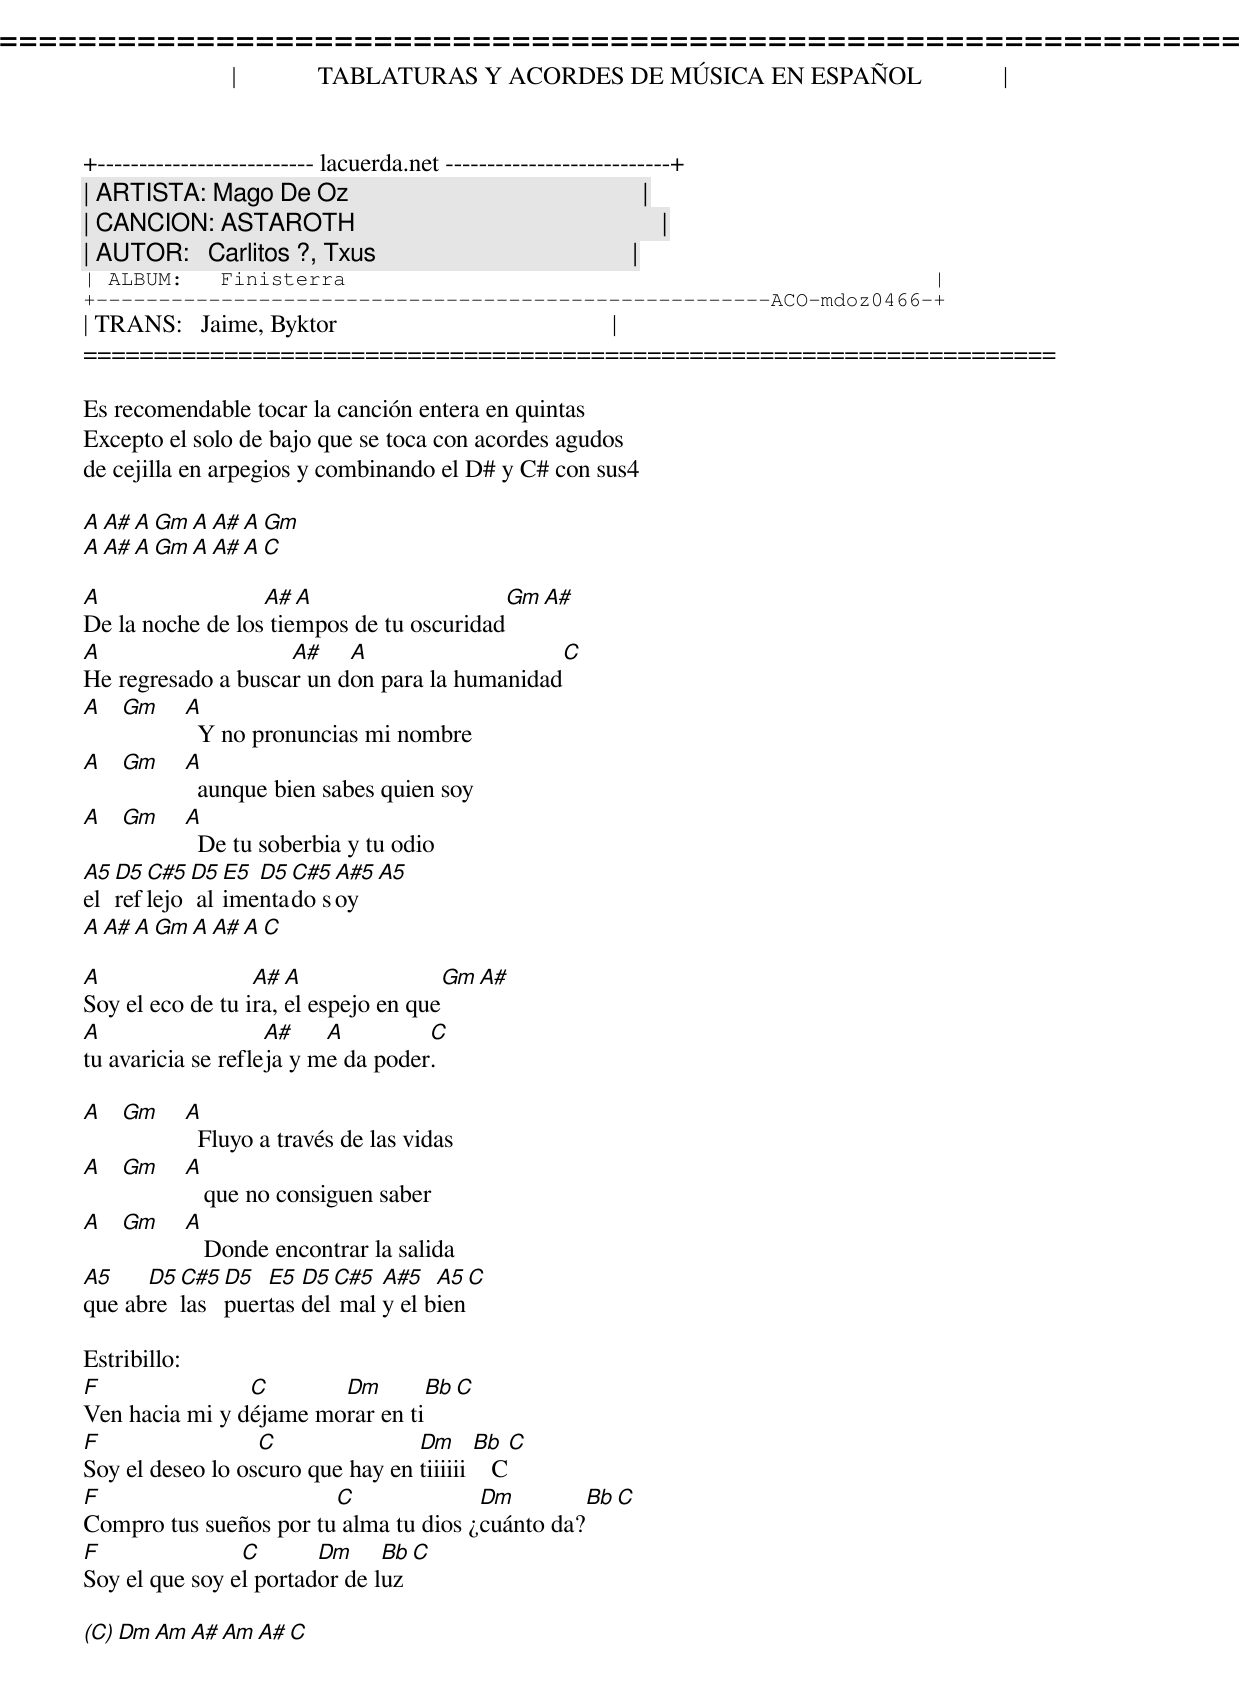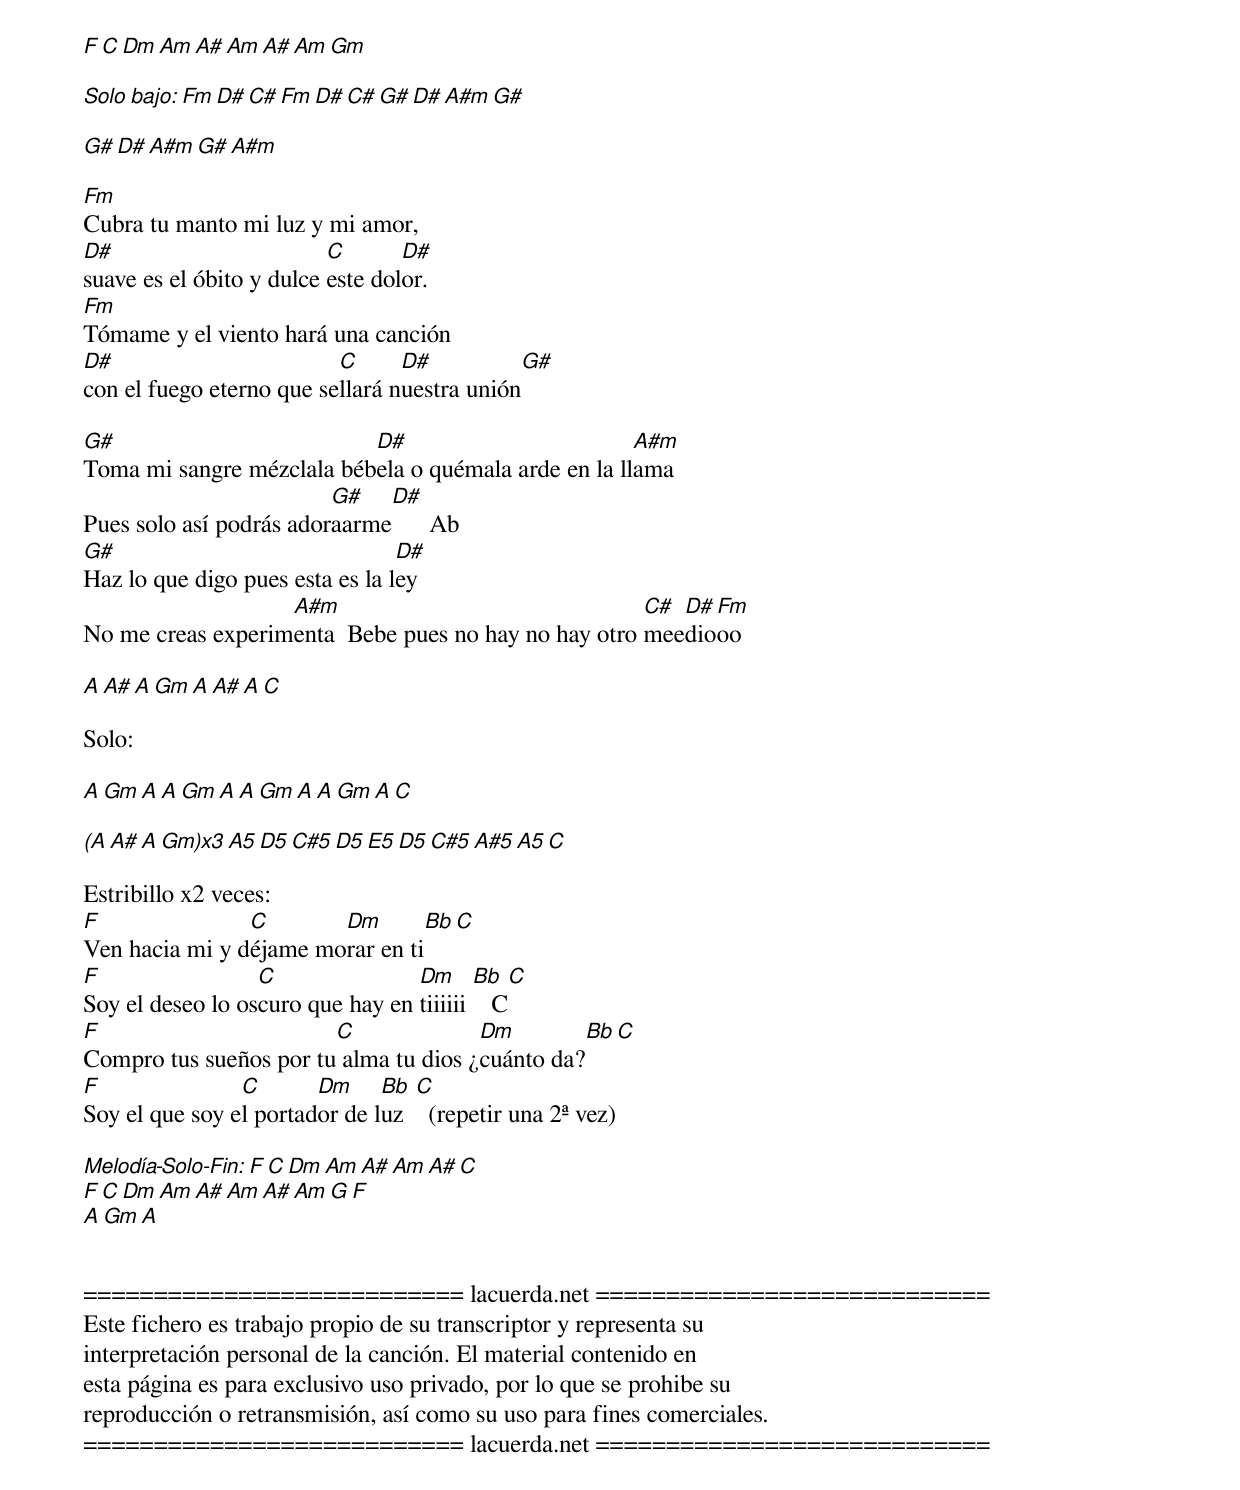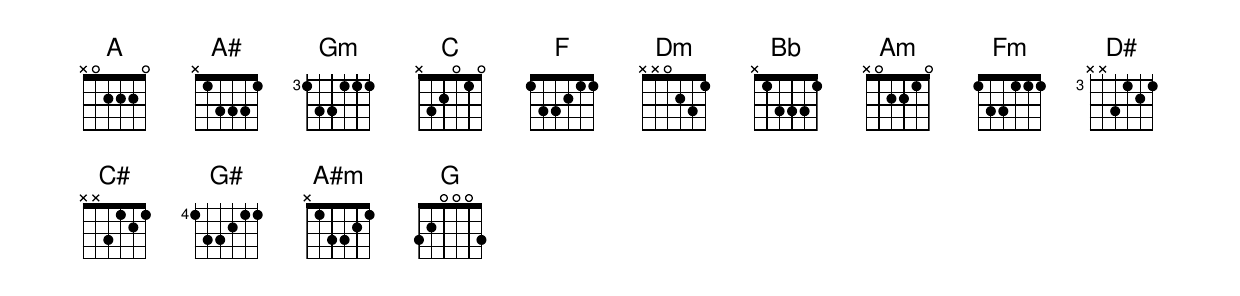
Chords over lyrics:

=====================================================================
|             TABLATURAS Y ACORDES DE MÚSICA EN ESPAÑOL             |
+-------------------------- lacuerda.net ---------------------------+
| ARTISTA: Mago De Oz                                               |
| CANCION: ASTAROTH                                                 |
| AUTOR:   Carlitos ?, Txus                                         |
| ALBUM:   Finisterra                                               |
+------------------------------------------------------ACO-mdoz0466-+
| TRANS:   Jaime, Byktor                                            |
=====================================================================

Es recomendable tocar la canción entera en quintas
Excepto el solo de bajo que se toca con acordes agudos
de cejilla en arpegios y combinando el D# y C# con sus4

A A# A Gm A A# A Gm
A A# A Gm A A# A C

A                 A#  A                      Gm  A#
De la noche de los tiempos de tu oscuridad
A                   A#    A                   C
He regresado a buscar un don para la humanidad
A  Gm  A
         Y no pronuncias mi nombre
A  Gm  A
         aunque bien sabes quien soy
A  Gm  A
         De tu soberbia y tu odio
A5 D5 C#5 D5 E5 D5 C#5 A#5 A5
el reflejo alimentado soy
A A# A Gm A A# A C

A                 A#  A                      Gm  A#
Soy el eco de tu ira, el espejo en que
A                   A#    A         C
tu avaricia se refleja y me da poder.

A  Gm  A
         Fluyo a través de las vidas
A  Gm  A
          que no consiguen saber
A  Gm  A
          Donde encontrar la salida
A5    D5 C#5 D5  E5  D5 C#5  A#5   A5  C
que abre las puertas del mal y el bien

Estribillo:
F               C       Dm        Bb  C
Ven hacia mi y déjame morar en ti
F                 C               Dm      Bb  C
Soy el deseo lo oscuro que hay en tiiiiii    C
F                       C              Dm        Bb  C
Compro tus sueños por tu alma tu dios ¿cuánto da?
F               C       Dm     Bb  C
Soy el que soy el portador de luz

(C) Dm Am A# Am A# C

F C Dm Am A# Am A# Am Gm

Solo bajo: Fm  D#  C#  Fm D# C# G# D# A#m G#

                                    G# D# A#m G# A#m

Fm
Cubra tu manto mi luz y mi amor,
D#                        C       D#
suave es el óbito y dulce este dolor.
Fm
Tómame y el viento hará una canción
D#                        C      D#          G#
con el fuego eterno que sellará nuestra unión

G#                         D#                         A#m
Toma mi sangre mézclala bébela o quémala arde en la llama
                         G#   D#
Pues solo así podrás adoraarme      Ab
G#                               D#
Haz lo que digo pues esta es la ley
                   A#m                                C# D# Fm
No me creas experimenta  Bebe pues no hay no hay otro meediooo

A A# A Gm A A# A C

Solo:

A  Gm  A      A  Gm  A       A  Gm  A        A  Gm  A        C

(A A# A Gm)x3    A5 D5 C#5 D5 E5 D5 C#5 A#5 A5 C

Estribillo x2 veces:
F               C       Dm        Bb  C
Ven hacia mi y déjame morar en ti
F                 C               Dm      Bb  C
Soy el deseo lo oscuro que hay en tiiiiii    C
F                       C              Dm        Bb  C
Compro tus sueños por tu alma tu dios ¿cuánto da?
F               C       Dm     Bb  C
Soy el que soy el portador de luz    (repetir una 2ª vez)

Melodía-Solo-Fin: F C Dm Am A# Am A# C
                  F C Dm Am A# Am A# Am G F
                  A  Gm  A


=========================== lacuerda.net ============================
Este fichero es trabajo propio de su transcriptor y representa su
interpretación personal de la canción. El material contenido en
esta página es para exclusivo uso privado, por lo que se prohibe su
reproducción o retransmisión, así como su uso para fines comerciales.
=========================== lacuerda.net ============================
